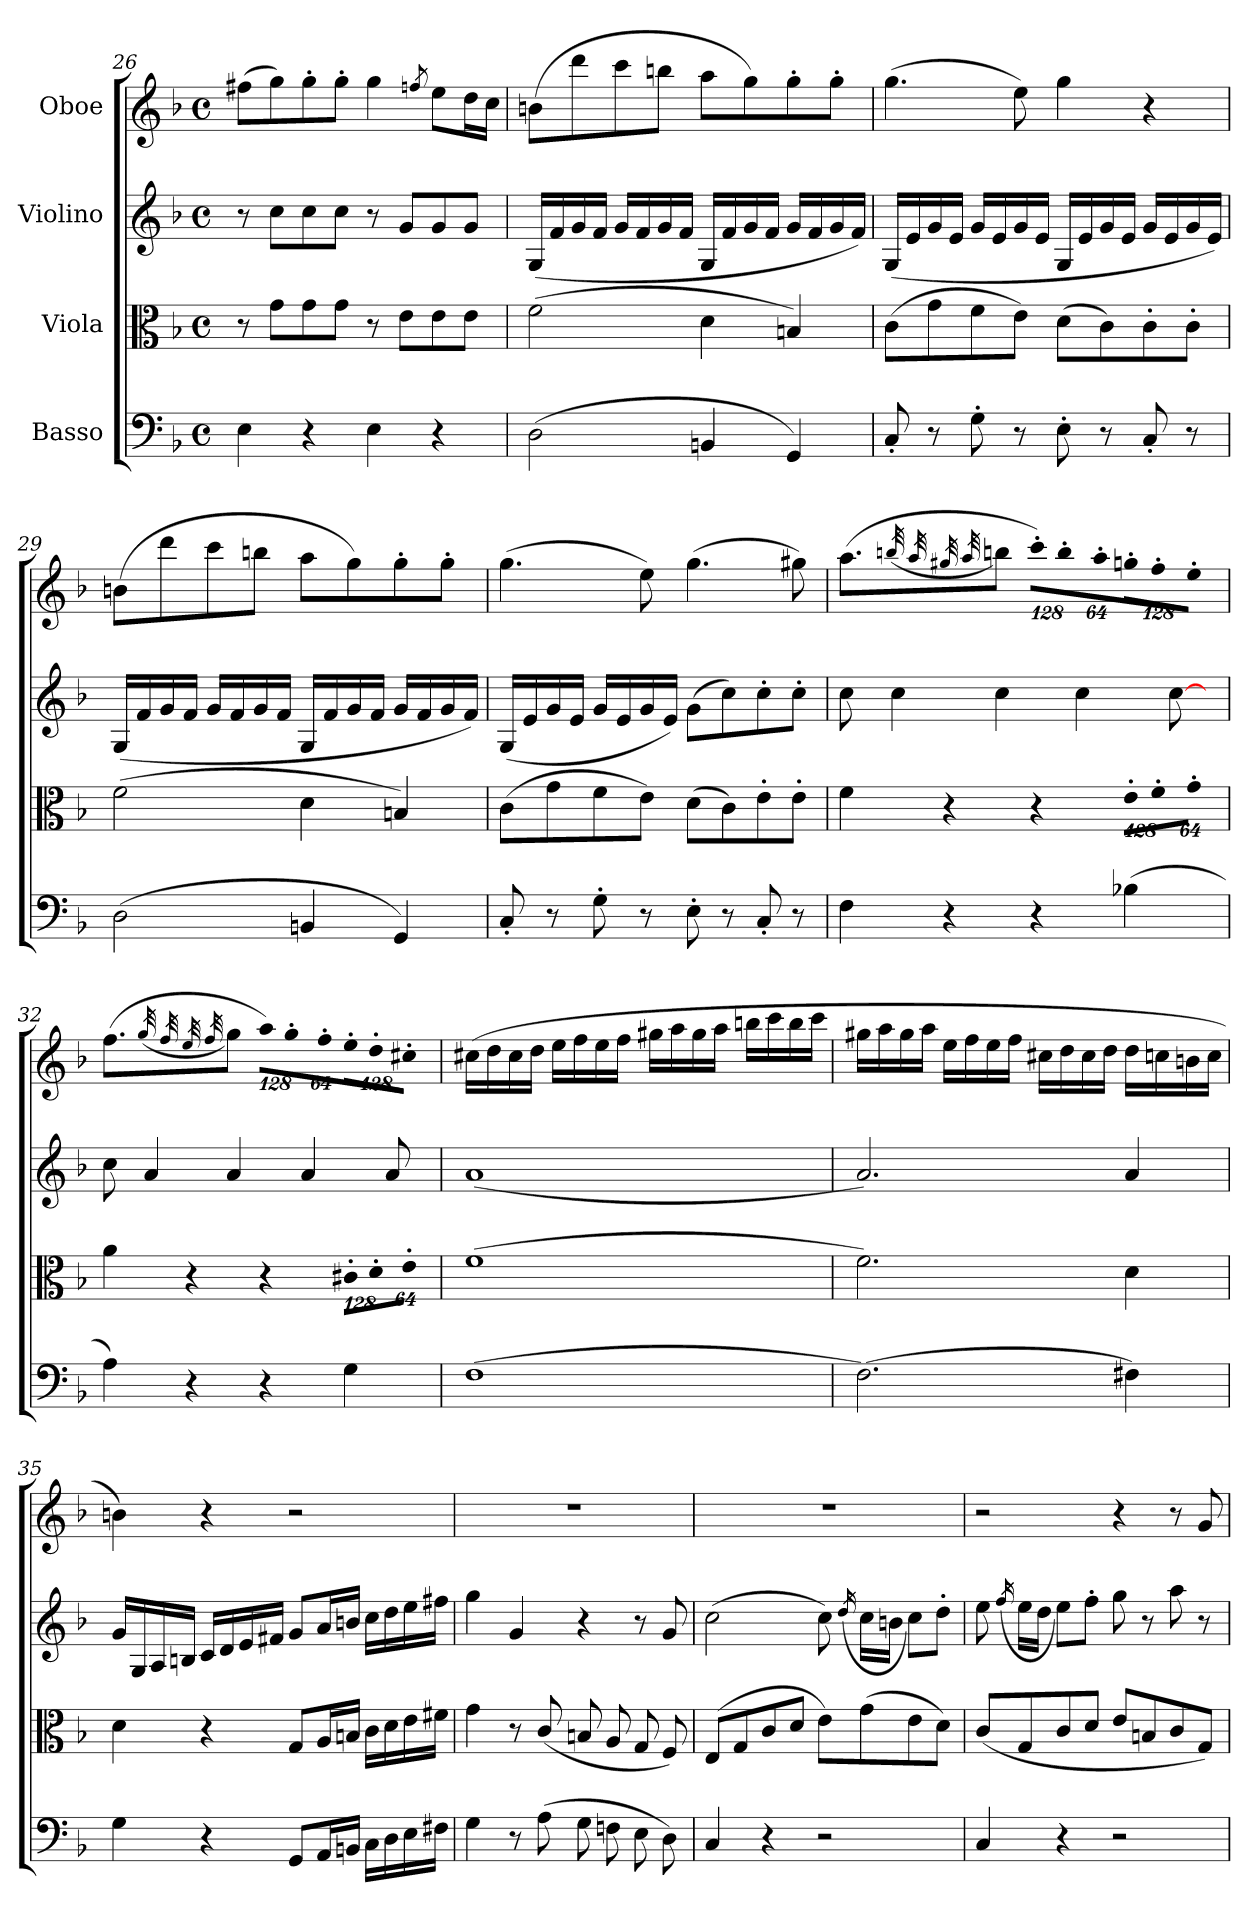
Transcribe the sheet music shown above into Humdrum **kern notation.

**kern	**kern	**kern	**kern
*part4	*part3	*part2	*part1
*staff4	*staff3	*staff2	*staff1
*I"Basso	*I"Viola	*I"Violino	*I"Oboe
*clefF4	*clefC3	*clefG2	*clefG2
*k[b-]	*k[b-]	*k[b-]	*k[b-]
*F:	*F:	*F:	*F:
*M4/4	*M4/4	*M4/4	*M4/4
*met(c)	*met(c)	*met(c)	*met(c)
=26	=26	=26	=26
4Ei\	8r	8r	(8ff#Xi\L
.	8gi\L	8cci\L	8ggi\)
4r	8gi\	8cci\	8gg'i\
.	8gi\J	8cci\J	8gg'i\J
4Ei\	8r	8r	4ggi\
.	8ei\L	8gi/L	.
.	.	.	8qffni/L
4r	8ei\	8gi/	8eei\L
.	8ei\J	8gi/J	16ddi\
.	.	.	16cci\J
!!LO:PB:g=z
=27	=27	=27	=27
(2Di\	(2fi\	(16Gi/L	(8bni\L
.	.	16fi/	.
.	.	16gi/	8dddi\
.	.	16fi/J	.
.	.	16gi/L	8ccci\
.	.	16fi/	.
.	.	16gi/	8bbni\J
.	.	16fi/J	.
4BBni/	4di\	16Gi/L	8aai\L
.	.	16fi/	.
.	.	16gi/	8ggi\)
.	.	16fi/J	.
4GGi/)	4Bni/)	16gi/L	8gg'i\
.	.	16fi/	.
.	.	16gi/	8gg'i\J
.	.	16fi/J)	.
=28	=28	=28	=28
8C'i/L	(8ci\L	(16Gi/L	(4.ggi\
.	.	16ei/	.
8r	8gi\	16gi/	.
.	.	16ei/J	.
8G'i\L	8fi\	16gi/L	.
.	.	16ei/	.
8r	8ei\J)	16gi/	8eei\L)
.	.	16ei/J	.
8E'i\L	(8di\L	16Gi/L	4ggi\
.	.	16ei/	.
8r	8ci\)	16gi/	.
.	.	16ei/J	.
8C'i/L	8c'i\	16gi/L	4r
.	.	16ei/	.
8r	8c'i\J	16gi/	.
.	.	16ei/J)	.
=29	=29	=29	=29
(2Di\	(2fi\	(16Gi/L	(8bni\L
.	.	16fi/	.
.	.	16gi/	8dddi\
.	.	16fi/J	.
.	.	16gi/L	8ccci\
.	.	16fi/	.
.	.	16gi/	8bbni\J
.	.	16fi/J	.
4BBni/	4di\	16Gi/L	8aai\L
.	.	16fi/	.
.	.	16gi/	8ggi\)
.	.	16fi/J	.
4GGi/)	4Bni/)	16gi/L	8gg'i\
.	.	16fi/	.
.	.	16gi/	8gg'i\J
.	.	16fi/J)	.
=30	=30	=30	=30
8C'i/L	(8ci\L	(16Gi/L	(4.ggi\
.	.	16ei/	.
8r	8gi\	16gi/	.
.	.	16ei/J	.
8G'i\L	8fi\	16gi/L	.
.	.	16ei/	.
8r	8ei\J)	16gi/	8eei\L)
.	.	16ei/J)	.
8E'i\L	(8di\L	(8gi\L	(4.ggi\
8r	8ci\)	8cci\)	.
8C'i/L	8e'i\	8cc'i\	.
8r	8e'i\J	8cc'i\J	8gg#Xi\L)
!!LO:LB:g=z
=31	=31	=31	=31
4Fi\	4fi\	8cci\L	(4.aai\
.	.	4cci\	.
4r	4r	.	.
.	.	.	(32qbbni/L
.	.	.	32qaai/
.	.	.	32qgg#Xi/
.	.	.	32qaai/
.	.	4cci\	8bbni\J)
*	*	*	*Xbrackettup
!	!	!	!LO:N:vis=8
4r	4r	.	1024%85ccc'i\L)
!	!	!	!LO:N:vis=8
.	.	.	1024%85bb'i\
.	.	4cci\	.
!	!	!	!LO:N:vis=8
.	.	.	512%43aa'i\J
*	*Xbrackettup	*	*
!	!LO:N:vis=8	!	!LO:N:vis=8
(4B-Xi\	1024%85e'i\L	.	1024%85ggn'i\L
!	!LO:N:vis=8	!	!LO:N:vis=8
.	1024%85f'i\	.	1024%85ff'i\
.	.	[8cci\L	.
!	!LO:N:vis=8	!	!LO:N:vis=8
.	512%43g'i\J	.	512%43ee'i\J
=32	=32	=32	=32
4Ai\)	4ai\	8cci\L	(4.ffi\
.	.	4ai/	.
4r	4r	.	.
.	.	.	(32qggi/L
.	.	.	32qffi/
.	.	.	32qeei/
.	.	.	32qffi/
.	.	4ai/	8ggi\J)
!	!	!	!LO:N:vis=8
4r	4r	.	1024%85aai\L)
!	!	!	!LO:N:vis=8
.	.	.	1024%85gg'i\
.	.	4ai/	.
!	!	!	!LO:N:vis=8
.	.	.	512%43ff'i\J
!	!LO:N:vis=8	!	!LO:N:vis=8
4Gi\	1024%85c#X'i\L	.	1024%85ee'i\L
!	!LO:N:vis=8	!	!LO:N:vis=8
.	1024%85d'i\	.	1024%85dd'i\
.	.	8ai/L	.
!	!LO:N:vis=8	!	!LO:N:vis=8
.	512%43e'i\J	.	512%43cc#X'i\J
=33	=33	=33	=33
(1Fi\	(1fi\	(1ai/	(16cc#Xi\L
.	.	.	16ddi\
.	.	.	16cc#i\
.	.	.	16ddi\J
.	.	.	16eei\L
.	.	.	16ffi\
.	.	.	16eei\
.	.	.	16ffi\J
.	.	.	16gg#Xi\L
.	.	.	16aai\
.	.	.	16gg#i\
.	.	.	16aai\J
.	.	.	16bbni\L
.	.	.	16ccci\
.	.	.	16bbi\
.	.	.	16ccci\J
=34	=34	=34	=34
(2.Fi\)	2.fi\)	2.ai/)	16gg#Xi\L
.	.	.	16aai\
.	.	.	16gg#i\
.	.	.	16aai\J
.	.	.	16eei\L
.	.	.	16ffi\
.	.	.	16eei\
.	.	.	16ffi\J
.	.	.	16cc#Xi\L
.	.	.	16ddi\
.	.	.	16cc#i\
.	.	.	16ddi\J
4F#Xi\)	4di\	4ai/	16ddi\L
.	.	.	16ccni\
.	.	.	16bni\
.	.	.	16cci\J
!!LO:LB:g=z
=35	=35	=35	=35
4Gi\	4di\	16gi/L	4bni\)
.	.	16Gi/	.
.	.	16Ai/	.
.	.	16Bni/J	.
4r	4r	16ci/L	4r
.	.	16di/	.
.	.	16ei/	.
.	.	16f#Xi/J	.
8GGi/L	8Gi/L	8gi/L	2r
16AAi/	16Ai/	16ai/	.
16BBni/J	16Bni/J	16bni/J	.
16Ci\L	16ci\L	16cci\L	.
16Di\	16di\	16ddi\	.
16Ei\	16ei\	16eei\	.
16F#Xi\J	16f#Xi\J	16ff#Xi\J	.
=36	=36	=36	=36
4Gi\	4gi\	4ggi\	1r
8r	8r	4gi/	.
(8Ai\L	(8ci/L	.	.
8Gi\L	8Bni/L	4r	.
8Fni\	8Ai/	.	.
8Ei\	8Gi/	8r	.
8Di\J)	8Fi/J)	8gi/L	.
=37	=37	=37	=37
4Ci/	(8Ei/L	(2cci\	1r
.	8Gi/	.	.
4r	8ci/	.	.
.	8di/J	.	.
2r	8ei\L)	8cci\)	.
.	.	(16qddi/L	.
.	(8gi\	16cci\L	.
.	.	16bni\J	.
.	8ei\	8cci\L)	.
.	8di\J)	8dd'i\J	.
=38	=38	=38	=38
4Ci/	(8ci/L	8eei\	2r
.	.	(16qffi/L	.
.	8Gi/	16eei\L	.
.	.	16ddi\J	.
4r	8ci/	8eei\L)	.
.	8di/J	8ff'i\J	.
2r	8ei/L	8ggi\L	4r
.	8Bni/	8r	.
.	8ci/	8aai\L	8r
.	8Gi/J)	8r	8gi/L
=	=	=	=
*-	*-	*-	*-
